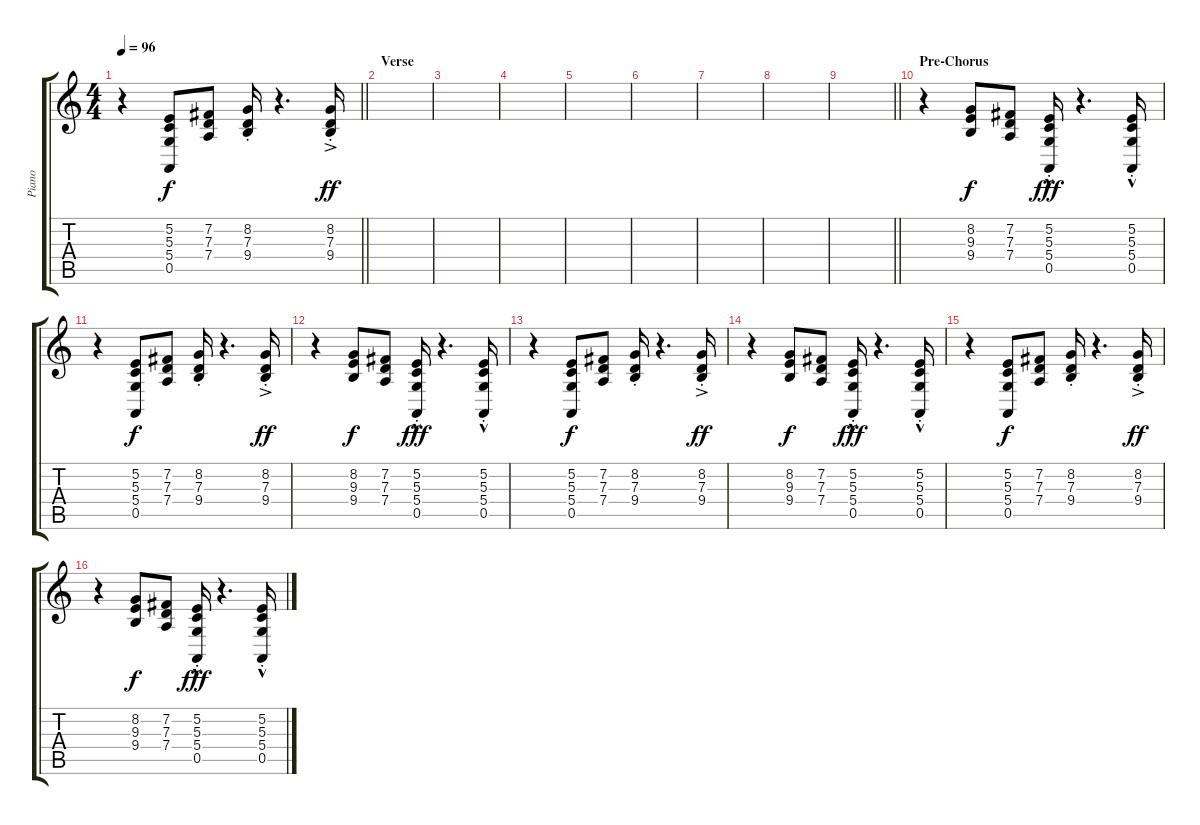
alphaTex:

\track ("Piano" "Piano") {instrument acousticgrandpiano}
\staff {score tabs}
\tuning (E4 B3 G3 D3 A2 E2) {hide}
\ts (4 4)
\tempo 96
\clef g2
\barLineRight lightlight
\ks c
r.4{dy fff} (5.2 5.3 5.4 0.5).8{dy f} (7.2 7.3 7.4).8 (8.2{st} 7.3{st} 9.4{st}).16 r.4{d} (8.2{ac st} 7.3{ac st} 9.4{ac st}).16{dy ff} |
\section ("" "Verse")
|
|
|
|
|
|
|
\barLineRight lightlight
|
\section ("" "Pre-Chorus")
r.4 (8.2 9.3 9.4).8{dy f} (7.2 7.3 7.4).8 (5.2{hac st} 5.3{hac st} 5.4{hac st} 0.5{hac st}).16{dy fff} r.4{d} (5.2{hac st} 5.3{hac st} 5.4{hac st} 0.5{hac st}).16 |
r.4 (5.2 5.3 5.4 0.5).8{dy f} (7.2 7.3 7.4).8 (8.2{st} 7.3{st} 9.4{st}).16 r.4{d} (8.2{ac st} 7.3{ac st} 9.4{ac st}).16{dy ff} |
r.4 (8.2 9.3 9.4).8{dy f} (7.2 7.3 7.4).8 (5.2{hac st} 5.3{hac st} 5.4{hac st} 0.5{hac st}).16{dy fff} r.4{d} (5.2{hac st} 5.3{hac st} 5.4{hac st} 0.5{hac st}).16 |
r.4 (5.2 5.3 5.4 0.5).8{dy f} (7.2 7.3 7.4).8 (8.2{st} 7.3{st} 9.4{st}).16 r.4{d} (8.2{ac st} 7.3{ac st} 9.4{ac st}).16{dy ff} |
r.4 (8.2 9.3 9.4).8{dy f} (7.2 7.3 7.4).8 (5.2{hac st} 5.3{hac st} 5.4{hac st} 0.5{hac st}).16{dy fff} r.4{d} (5.2{hac st} 5.3{hac st} 5.4{hac st} 0.5{hac st}).16 |
r.4 (5.2 5.3 5.4 0.5).8{dy f} (7.2 7.3 7.4).8 (8.2{st} 7.3{st} 9.4{st}).16 r.4{d} (8.2{ac st} 7.3{ac st} 9.4{ac st}).16{dy ff} |
r.4 (8.2 9.3 9.4).8{dy f} (7.2 7.3 7.4).8 (5.2{hac st} 5.3{hac st} 5.4{hac st} 0.5{hac st}).16{dy fff} r.4{d} (5.2{hac st} 5.3{hac st} 5.4{hac st} 0.5{hac st}).16
